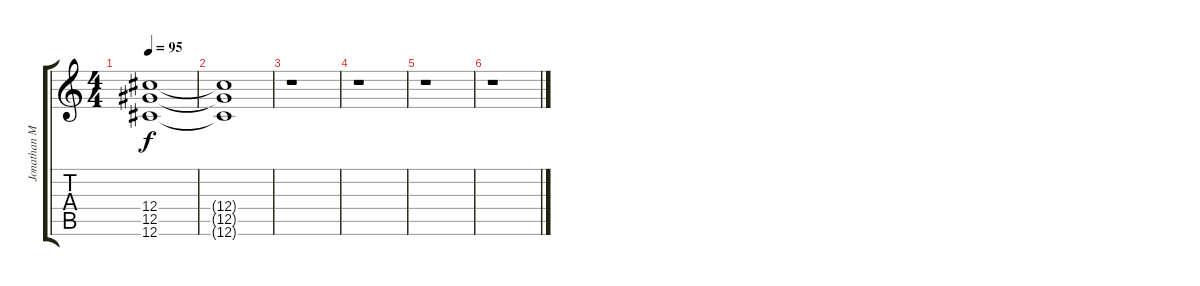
\track ("Jonathan Montoya (Rhythm Guitar)" "Jonathan M") {instrument distortionguitar}
\staff {score tabs}
\tuning (Eb4 Bb3 Gb3 Db3 Ab2 Db2) {hide}
\ts (4 4)
\tempo 95
\clef g2
\ks c
(12.4{t} 12.5{t} 12.6{t}).1{dy f} |
(12.4{t} 12.5{t} 12.6{t}).1 |
r.1 |
r.1 |
r.1 |
r.1
